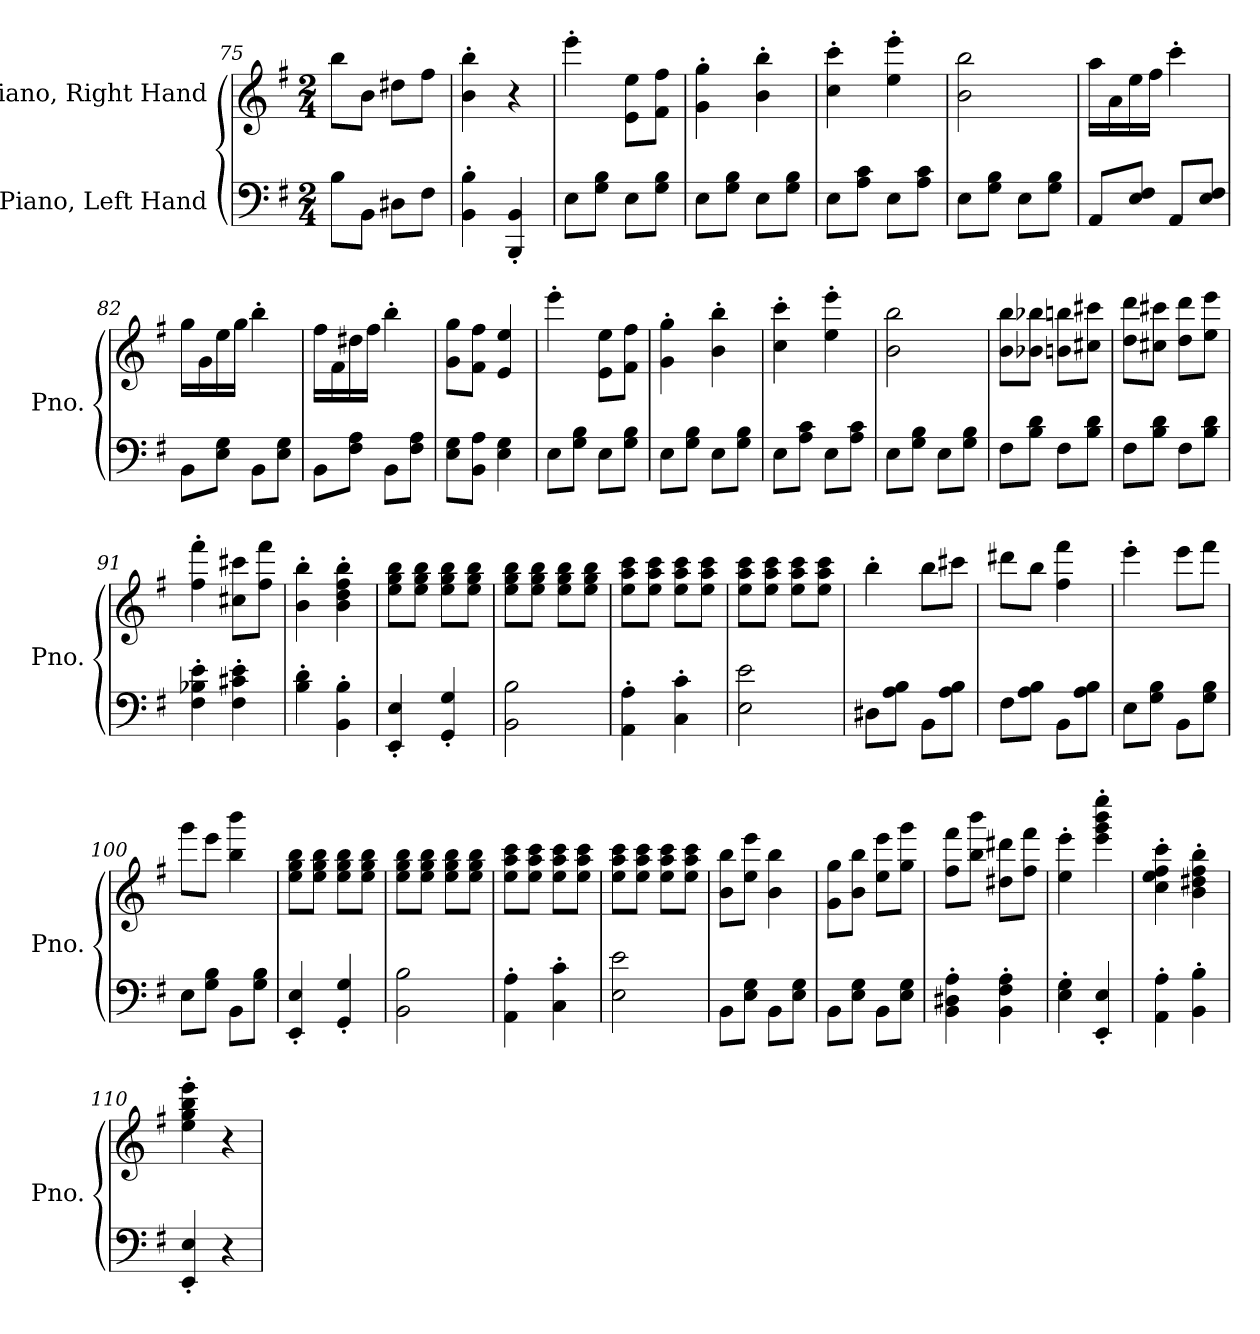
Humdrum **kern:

**kern	**kern
*part2	*part1
*staff2	*staff1
*I"Piano, Left Hand	*I"Piano, Right Hand
*I'Pno.	*I'Pno.
*clefF4	*clefG2
*k[f#]	*k[f#]
*M2/4	*M2/4
=75	=75
8B\L	8bb\L
8BB\J	8b\J
8D#X\L	8dd#X\L
8F#\J	8ff#\J
!!LO:LB:g=z
=76	=76
4BB\' 4B\'	4b\' 4bb\'
4BBB/' 4BB/'	4r
=77	=77
8E\L	4eee'\
8G\ 8B\J	.
8E\L	8e\ 8ee\L
8G\ 8B\J	8f#\ 8ff#\J
=78	=78
8E\L	4g\' 4gg\'
8G\ 8B\J	.
8E\L	4b\' 4bb\'
8G\ 8B\J	.
=79	=79
8E\L	4cc\' 4ccc\'
8A\ 8c\J	.
8E\L	4ee\' 4eee\'
8A\ 8c\J	.
=80	=80
8E\L	2b\ 2bb\
8G\ 8B\J	.
8E\L	.
8G\ 8B\J	.
=81	=81
8AA/L	16aa\LL
.	16a\
8E/ 8F#/J	16ee\
.	16ff#\JJ
8AA/L	4ccc'\
8E/ 8F#/J	.
=82	=82
8BB\L	16gg\LL
.	16g\
8E\ 8G\J	16ee\
.	16gg\JJ
8BB\L	4bb'\
8E\ 8G\J	.
!!LO:PB:g=z
=83	=83
8BB\L	16ff#\LL
.	16f#\
8F#\ 8A\J	16dd#X\
.	16ff#\JJ
8BB\L	4bb'\
8F#\ 8A\J	.
=84	=84
8E\ 8G\L	8g\ 8gg\L
8BB\ 8A\J	8f#\ 8ff#\J
4E\ 4G\	4e/ 4ee/
=85	=85
8E\L	4eee'\
8G\ 8B\J	.
8E\L	8e\ 8ee\L
8G\ 8B\J	8f#\ 8ff#\J
=86	=86
8E\L	4g\' 4gg\'
8G\ 8B\J	.
8E\L	4b\' 4bb\'
8G\ 8B\J	.
=87	=87
8E\L	4cc\' 4ccc\'
8A\ 8c\J	.
8E\L	4ee\' 4eee\'
8A\ 8c\J	.
=88	=88
8E\L	2b\ 2bb\
8G\ 8B\J	.
8E\L	.
8G\ 8B\J	.
=89	=89
8F#\L	8b\ 8bb\L
8B\ 8d\J	8b-X\ 8bb-X\J
8F#\L	8bn\ 8bbn\L
8B\ 8d\J	8cc#X\ 8ccc#X\J
!!LO:LB:g=z
=90	=90
8F#\L	8dd\ 8ddd\L
8B\ 8d\J	8cc#X\ 8ccc#X\J
8F#\L	8dd\ 8ddd\L
8B\ 8d\J	8ee\ 8eee\J
=91	=91
4F#\' 4B-X\' 4e\'	4ff#\' 4fff#\'
4F#\' 4c#X\' 4e\'	8cc#X\ 8ccc#X\L
.	8ff#\ 8fff#\J
=92	=92
4B\' 4d\'	4b\' 4bb\'
4BB\' 4B\'	4b\' 4dd\' 4ff#\' 4bb\'
=93	=93
4EE/' 4E/'	8ee\ 8gg\ 8bb\L
.	8ee\ 8gg\ 8bb\J
4GG/' 4G/'	8ee\ 8gg\ 8bb\L
.	8ee\ 8gg\ 8bb\J
=94	=94
2BB\ 2B\	8ee\ 8gg\ 8bb\L
.	8ee\ 8gg\ 8bb\J
.	8ee\ 8gg\ 8bb\L
.	8ee\ 8gg\ 8bb\J
=95	=95
4AA\' 4A\'	8ee\ 8aa\ 8ccc\L
.	8ee\ 8aa\ 8ccc\J
4C\' 4c\'	8ee\ 8aa\ 8ccc\L
.	8ee\ 8aa\ 8ccc\J
=96	=96
2E\ 2e\	8ee\ 8aa\ 8ccc\L
.	8ee\ 8aa\ 8ccc\J
.	8ee\ 8aa\ 8ccc\L
.	8ee\ 8aa\ 8ccc\J
!!LO:LB:g=z
=97	=97
8D#X\L	4bb'\
8A\ 8B\J	.
8BB\L	8bb\L
8A\ 8B\J	8ccc#X\J
=98	=98
8F#\L	8ddd#X\L
8A\ 8B\J	8bb\J
8BB\L	4ff#\ 4fff#\
8A\ 8B\J	.
=99	=99
8E\L	4eee'\
8G\ 8B\J	.
8BB\L	8eee\L
8G\ 8B\J	8fff#\J
=100	=100
8E\L	8ggg\L
8G\ 8B\J	8eee\J
8BB\L	4bb\ 4bbb\
8G\ 8B\J	.
=101	=101
4EE/' 4E/'	8ee\ 8gg\ 8bb\L
.	8ee\ 8gg\ 8bb\J
4GG/' 4G/'	8ee\ 8gg\ 8bb\L
.	8ee\ 8gg\ 8bb\J
=102	=102
2BB\ 2B\	8ee\ 8gg\ 8bb\L
.	8ee\ 8gg\ 8bb\J
.	8ee\ 8gg\ 8bb\L
.	8ee\ 8gg\ 8bb\J
!!LO:LB:g=z
=103	=103
4AA\' 4A\'	8ee\ 8aa\ 8ccc\L
.	8ee\ 8aa\ 8ccc\J
4C\' 4c\'	8ee\ 8aa\ 8ccc\L
.	8ee\ 8aa\ 8ccc\J
=104	=104
2E\ 2e\	8ee\ 8aa\ 8ccc\L
.	8ee\ 8aa\ 8ccc\J
.	8ee\ 8aa\ 8ccc\L
.	8ee\ 8aa\ 8ccc\J
=105	=105
8BB\L	8b\ 8bb\L
8E\ 8G\J	8ee\ 8eee\J
8BB\L	4b\ 4bb\
8E\ 8G\J	.
=106	=106
8BB\L	8g\ 8gg\L
8E\ 8G\J	8b\ 8bb\J
8BB\L	8ee\ 8eee\L
8E\ 8G\J	8gg\ 8ggg\J
=107	=107
4BB\' 4D#X\' 4A\'	8ff#\ 8fff#\L
.	8bb\ 8bbb\J
4BB\' 4F#\' 4A\'	8dd#X\ 8ddd#X\L
.	8ff#\ 8fff#\J
=108	=108
4E\' 4G\'	4ee\' 4eee\'
4EE/' 4E/'	4eee\' 4ggg\' 4bbb\' 4eeee\'
=109	=109
4AA\' 4A\'	4cc\' 4ee\' 4ff#\' 4ccc\'
4BB\' 4B\'	4b\' 4dd#X\' 4ff#\' 4bb\'
=110	=110
4EE/' 4E/'	4ee\' 4gg\' 4bb\' 4eee\'
4r	4r
=	=
*-	*-
